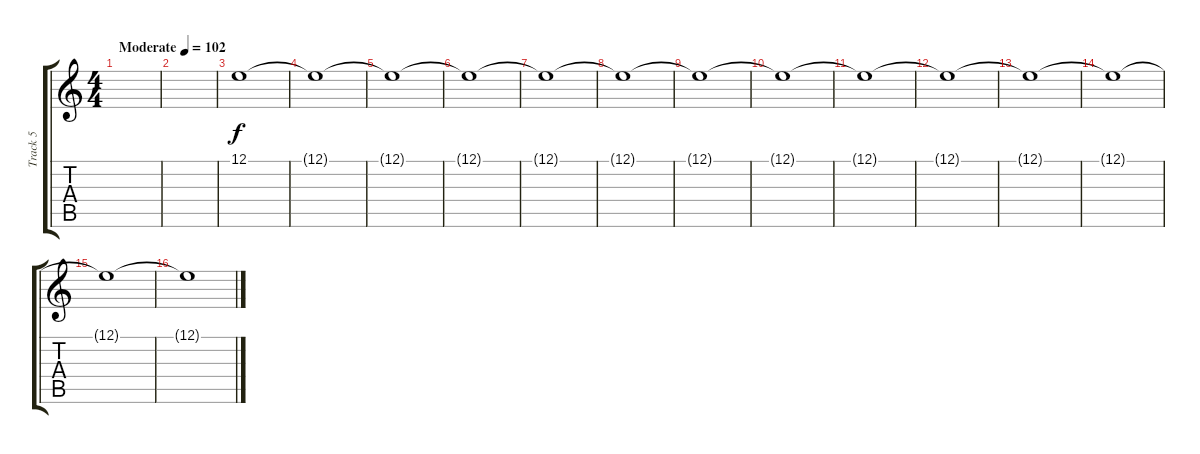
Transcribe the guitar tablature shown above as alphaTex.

\track ("Track 5" "Track 5") {instrument pad2warm}
\staff {score tabs}
\tuning (E4 B3 G3 D3 A2 E2) {hide}
\ts (4 4)
\tempo (102 "Moderate")
\clef g2
\ks c
|
|
12.1.1 |
12.1{t}.1 |
12.1{t}.1 |
12.1{t}.1 |
12.1{t}.1 |
12.1{t}.1 |
12.1{t}.1 |
12.1{t}.1 |
12.1{t}.1 |
12.1{t}.1 |
12.1{t}.1 |
12.1{t}.1 |
12.1{t}.1 |
12.1{t}.1
